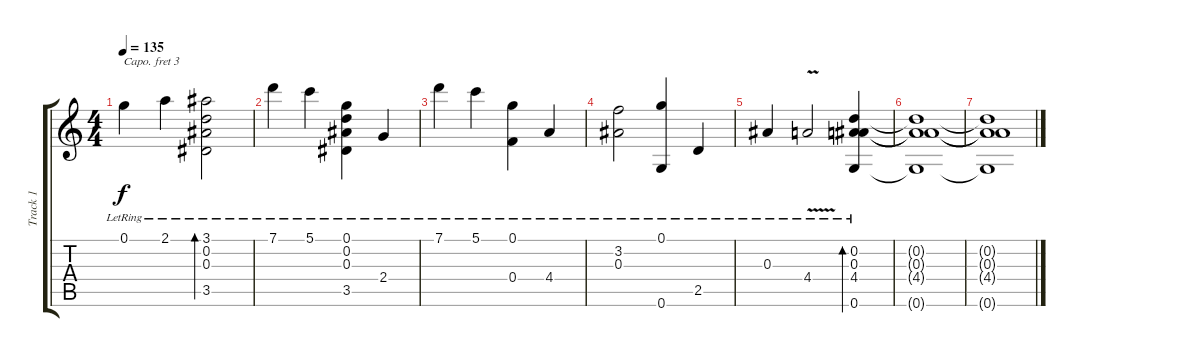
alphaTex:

\track ("Track 1" "Track 1") {instrument acousticguitarnylon}
\staff {score tabs}
\capo 3
\tuning (E4 B3 G3 D3 A2 E2) {hide}
\ts (4 4)
\tempo 135
\clef g2
\ks c
0.1{lr}.4{dy f} 2.1{lr}.4 (3.1{lr} 0.2{lr} 0.3{lr} 3.5{lr}).2{bd 240} |
7.1{lr}.4 5.1{lr}.4 (0.1{lr} 0.2{lr} 0.3{lr} 3.5{lr}).4 2.4{lr}.4 |
7.1{lr}.4 5.1{lr}.4 (0.1{lr} 0.4{lr}).4 4.4{lr}.4 |
(3.2{lr} 0.3{lr}).2 (0.1{lr} 0.6{lr}).4 2.5{lr}.4 |
0.3{lr}.4 4.4{v lr}.2 (0.2{lr} 0.3{lr} 4.4{lr} 0.6{lr}).4{bd 480} |
(0.2{t} 0.3{t} 4.4{t} 0.6{t}).1 |
(0.2{t} 0.3{t} 4.4{t} 0.6{t}).1
